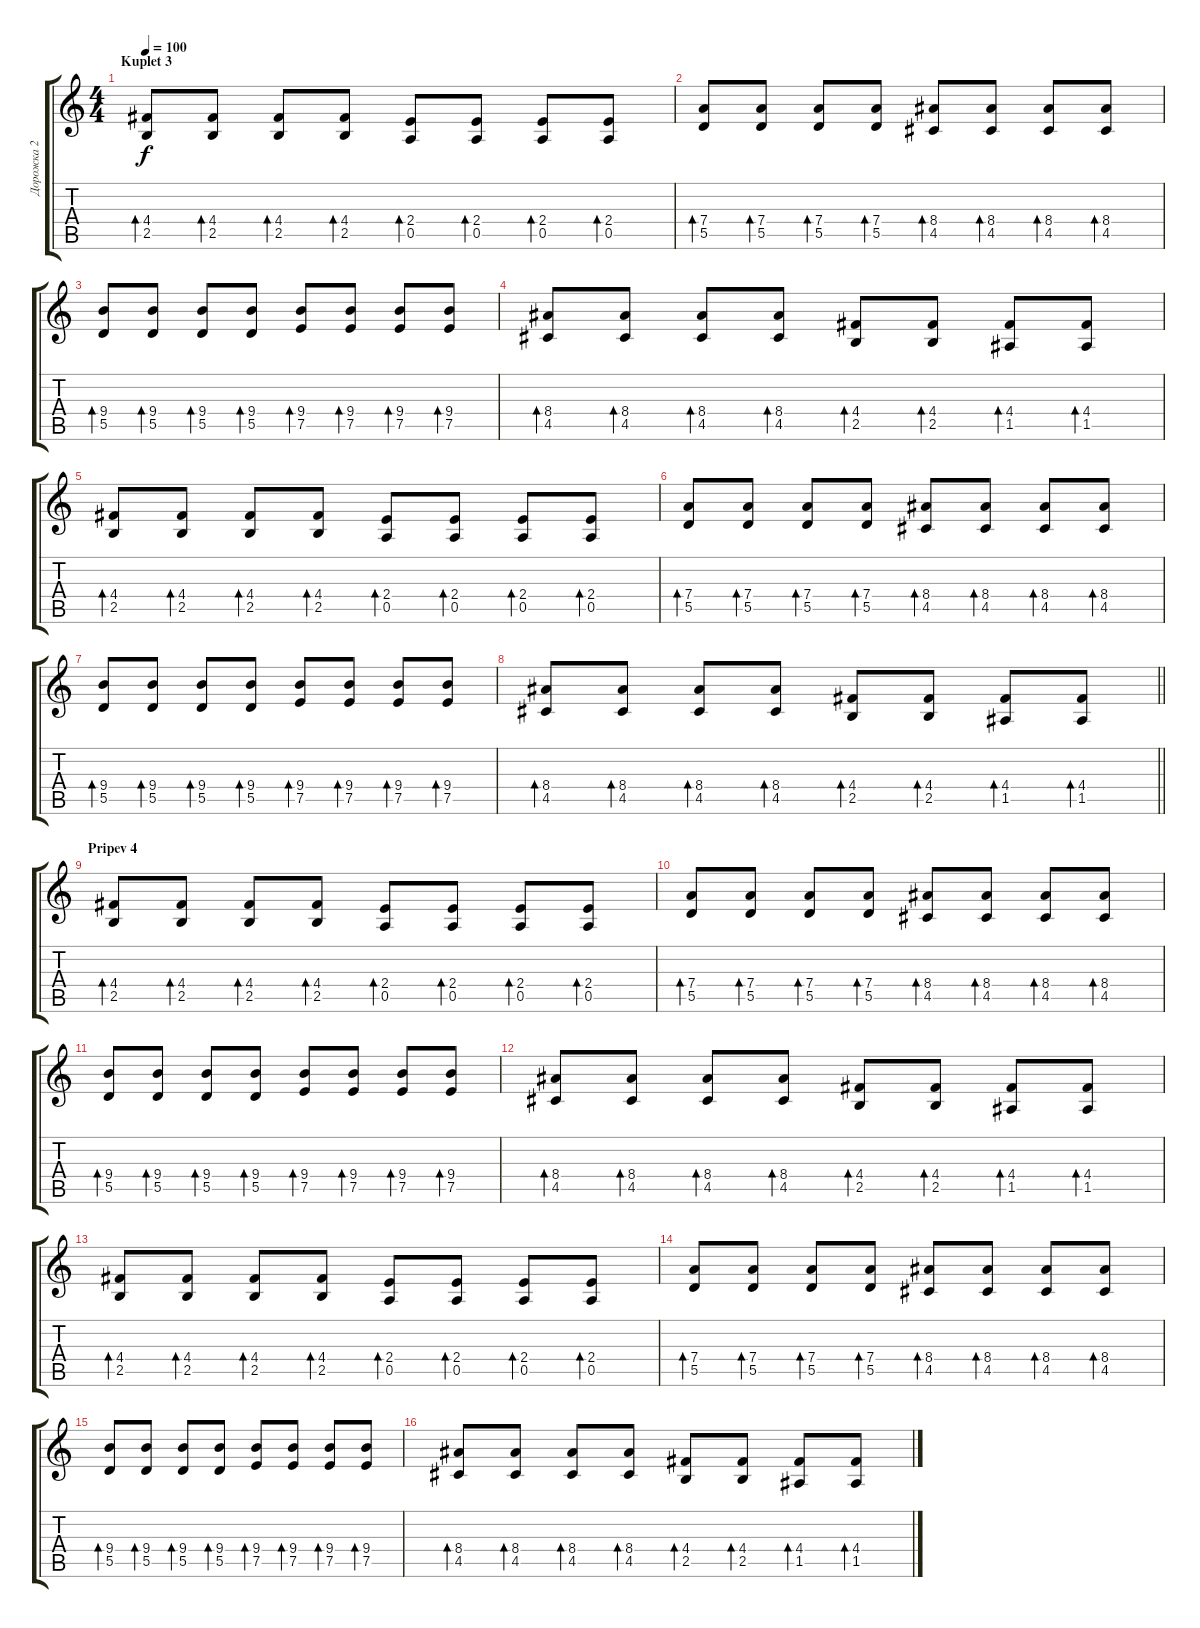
\track ("Дорожка 2" "Дорожка 2") {instrument acousticguitarsteel}
\staff {score tabs}
\tuning (E4 B3 G3 D3 A2 E2) {hide}
\ts (4 4)
\section ("" "Kuplet 3")
\tempo 100
\clef g2
\ks c
(4.4 2.5).8{bd 60 dy f} (4.4 2.5).8{bd 60} (4.4 2.5).8{bd 60} (4.4 2.5).8{bd 60} (2.4 0.5).8{bd 60} (2.4 0.5).8{bd 60} (2.4 0.5).8{bd 60} (2.4 0.5).8{bd 60} |
(7.4 5.5).8{bd 60} (7.4 5.5).8{bd 60} (7.4 5.5).8{bd 60} (7.4 5.5).8{bd 60} (8.4 4.5).8{bd 60} (8.4 4.5).8{bd 60} (8.4 4.5).8{bd 60} (8.4 4.5).8{bd 60} |
(9.4 5.5).8{bd 60} (9.4 5.5).8{bd 60} (9.4 5.5).8{bd 60} (9.4 5.5).8{bd 60} (9.4 7.5).8{bd 60} (9.4 7.5).8{bd 60} (9.4 7.5).8{bd 60} (9.4 7.5).8{bd 60} |
(8.4 4.5).8{bd 60} (8.4 4.5).8{bd 60} (8.4 4.5).8{bd 60} (8.4 4.5).8{bd 60} (4.4 2.5).8{bd 60} (4.4 2.5).8{bd 60} (4.4 1.5).8{bd 60} (4.4 1.5).8{bd 60} |
(4.4 2.5).8{bd 60} (4.4 2.5).8{bd 60} (4.4 2.5).8{bd 60} (4.4 2.5).8{bd 60} (2.4 0.5).8{bd 60} (2.4 0.5).8{bd 60} (2.4 0.5).8{bd 60} (2.4 0.5).8{bd 60} |
(7.4 5.5).8{bd 60} (7.4 5.5).8{bd 60} (7.4 5.5).8{bd 60} (7.4 5.5).8{bd 60} (8.4 4.5).8{bd 60} (8.4 4.5).8{bd 60} (8.4 4.5).8{bd 60} (8.4 4.5).8{bd 60} |
(9.4 5.5).8{bd 60} (9.4 5.5).8{bd 60} (9.4 5.5).8{bd 60} (9.4 5.5).8{bd 60} (9.4 7.5).8{bd 60} (9.4 7.5).8{bd 60} (9.4 7.5).8{bd 60} (9.4 7.5).8{bd 60} |
\barLineRight lightlight
(8.4 4.5).8{bd 60} (8.4 4.5).8{bd 60} (8.4 4.5).8{bd 60} (8.4 4.5).8{bd 60} (4.4 2.5).8{bd 60} (4.4 2.5).8{bd 60} (4.4 1.5).8{bd 60} (4.4 1.5).8{bd 60} |
\section ("" "Pripev 4")
(4.4 2.5).8{bd 60} (4.4 2.5).8{bd 60} (4.4 2.5).8{bd 60} (4.4 2.5).8{bd 60} (2.4 0.5).8{bd 60} (2.4 0.5).8{bd 60} (2.4 0.5).8{bd 60} (2.4 0.5).8{bd 60} |
(7.4 5.5).8{bd 60} (7.4 5.5).8{bd 60} (7.4 5.5).8{bd 60} (7.4 5.5).8{bd 60} (8.4 4.5).8{bd 60} (8.4 4.5).8{bd 60} (8.4 4.5).8{bd 60} (8.4 4.5).8{bd 60} |
(9.4 5.5).8{bd 60} (9.4 5.5).8{bd 60} (9.4 5.5).8{bd 60} (9.4 5.5).8{bd 60} (9.4 7.5).8{bd 60} (9.4 7.5).8{bd 60} (9.4 7.5).8{bd 60} (9.4 7.5).8{bd 60} |
(8.4 4.5).8{bd 60} (8.4 4.5).8{bd 60} (8.4 4.5).8{bd 60} (8.4 4.5).8{bd 60} (4.4 2.5).8{bd 60} (4.4 2.5).8{bd 60} (4.4 1.5).8{bd 60} (4.4 1.5).8{bd 60} |
(4.4 2.5).8{bd 60} (4.4 2.5).8{bd 60} (4.4 2.5).8{bd 60} (4.4 2.5).8{bd 60} (2.4 0.5).8{bd 60} (2.4 0.5).8{bd 60} (2.4 0.5).8{bd 60} (2.4 0.5).8{bd 60} |
(7.4 5.5).8{bd 60} (7.4 5.5).8{bd 60} (7.4 5.5).8{bd 60} (7.4 5.5).8{bd 60} (8.4 4.5).8{bd 60} (8.4 4.5).8{bd 60} (8.4 4.5).8{bd 60} (8.4 4.5).8{bd 60} |
(9.4 5.5).8{bd 60} (9.4 5.5).8{bd 60} (9.4 5.5).8{bd 60} (9.4 5.5).8{bd 60} (9.4 7.5).8{bd 60} (9.4 7.5).8{bd 60} (9.4 7.5).8{bd 60} (9.4 7.5).8{bd 60} |
(8.4 4.5).8{bd 60} (8.4 4.5).8{bd 60} (8.4 4.5).8{bd 60} (8.4 4.5).8{bd 60} (4.4 2.5).8{bd 60} (4.4 2.5).8{bd 60} (4.4 1.5).8{bd 60} (4.4 1.5).8{bd 60}
